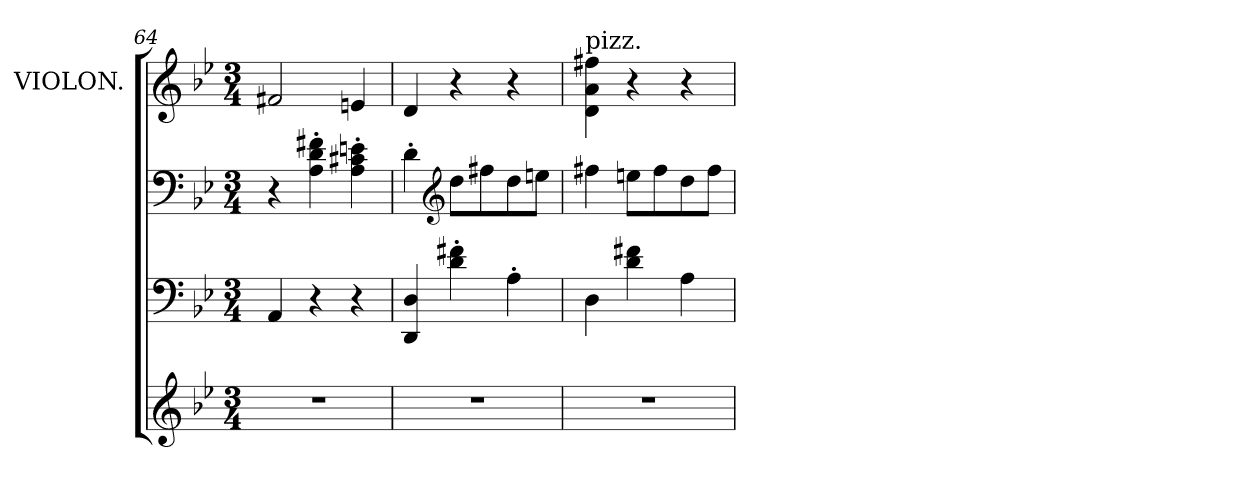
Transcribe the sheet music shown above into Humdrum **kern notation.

**kern	**kern	**kern	**kern
*part3	*part2	*part2	*part1
*staff4	*staff3	*staff2	*staff1
*	*	*	*I"VIOLON.
*clefG2	*clefF4	*clefF4	*clefG2
*k[b-e-]	*k[b-e-]	*k[b-e-]	*k[b-e-]
*B-:	*B-:	*B-:	*B-:
*M3/4	*M3/4	*M3/4	*M3/4
=64	=64	=64	=64
!LO:N:vis=1	!	!	!
2.r	4AA/	4r	2f#X/
.	4r	4A\'> 4d\'> 4f#X\'>	.
.	4r	4A\'> 4c#X\'> 4en\'>	4en/
=65	=65	=65	=65
!LO:N:vis=1	!	!	!
2.r	4DD/ 4D/	4d'>\	4d/
*	*	*clefG2	*
.	4d\'> 4f#X\'>	8dd\L	4r
.	.	8ff#X\	.
.	4A'>\	8dd\	4r
.	.	8een\J	.
!!LO:LB:g=z
=66	=66	=66	=66
!	!	!	!LO:TX:a:t=pizz.
!LO:N:vis=1	!	!	!
2.r	4D\	4ff#X\	4d\ 4a\ 4ff#X\
.	4d\ 4f#X\	8een\L	4r
.	.	8ff#\	.
.	4A\	8dd\	4r
.	.	8ff#\J	.
=	=	=	=
*-	*-	*-	*-
